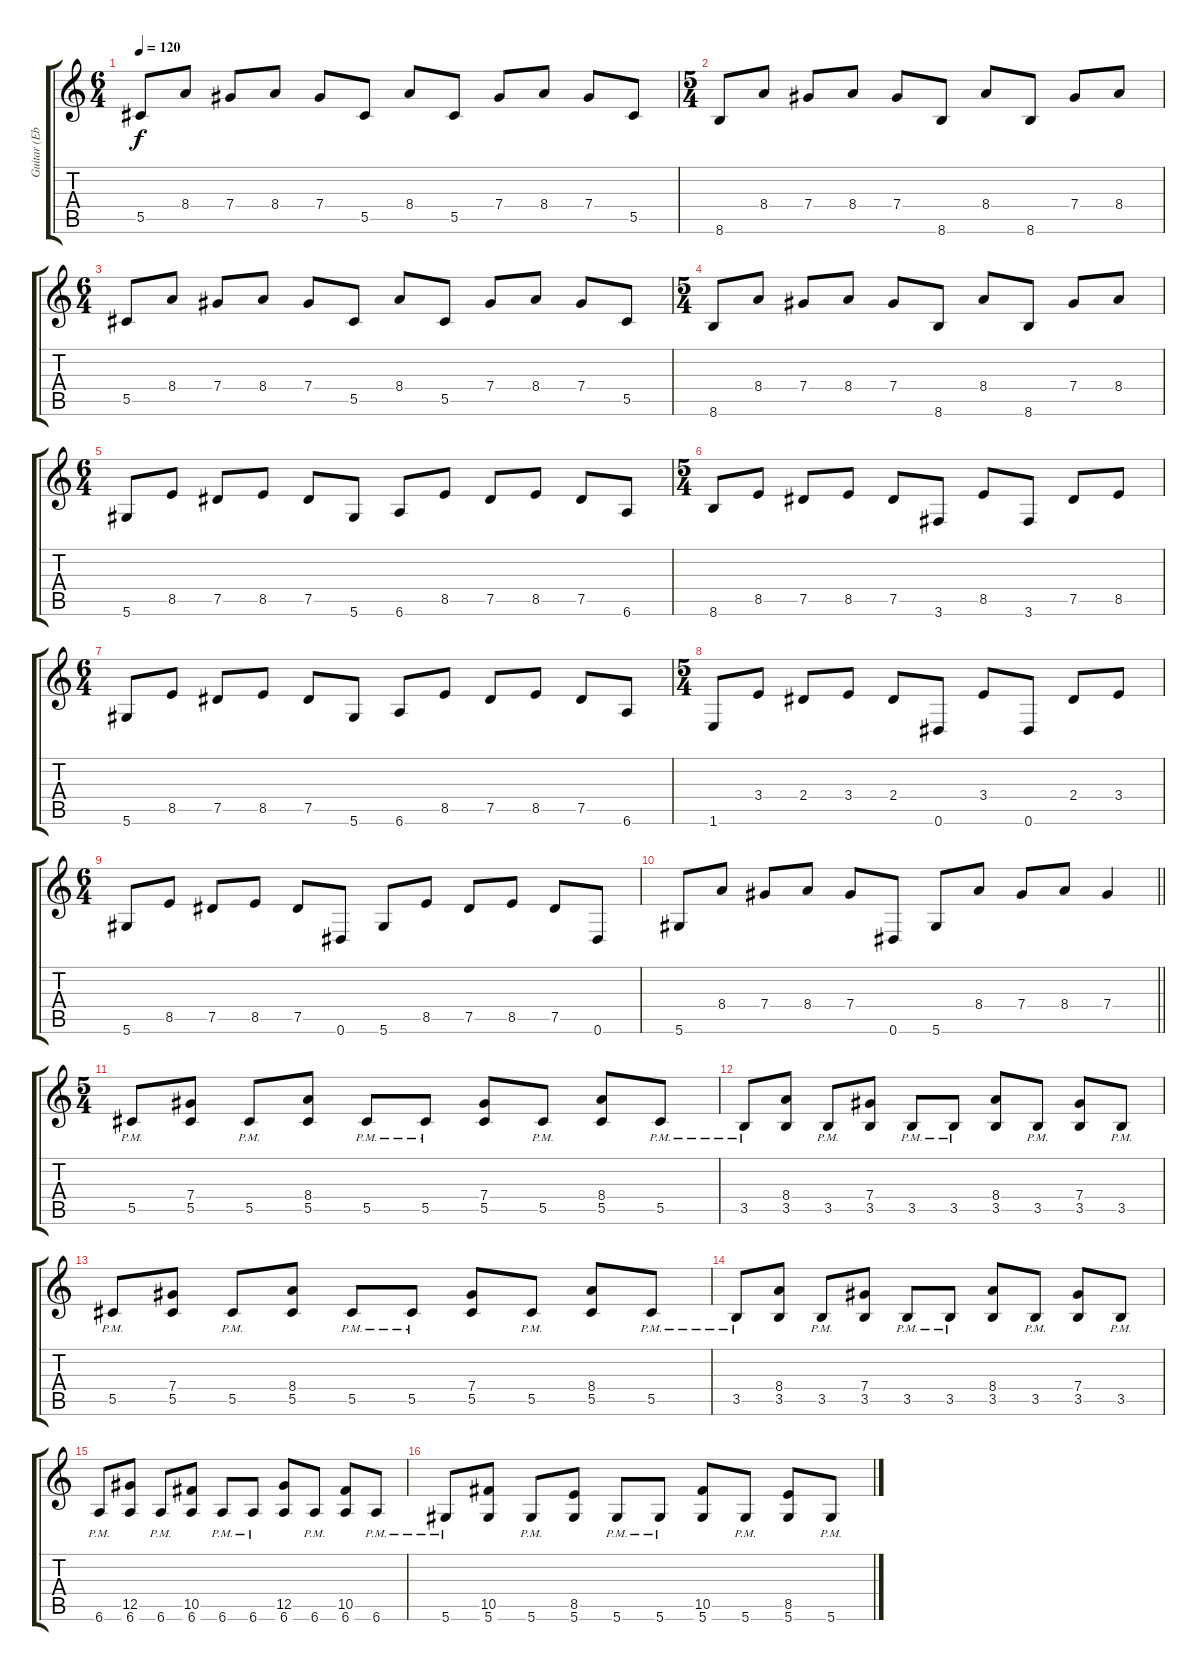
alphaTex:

\track ("Guitar (Eb)" "Guitar (Eb") {instrument distortionguitar}
\staff {score tabs}
\tuning (Eb4 Bb3 Gb3 Db3 Ab2 Eb2) {hide}
\ts (6 4)
\tempo 120
\clef g2
\ks c
5.5.8{dy f} 8.4.8 7.4.8 8.4.8 7.4.8 5.5.8 8.4.8 5.5.8 7.4.8 8.4.8 7.4.8 5.5.8 |
\ts (5 4)
8.6.8 8.4.8 7.4.8 8.4.8 7.4.8 8.6.8 8.4.8 8.6.8 7.4.8 8.4.8 |
\ts (6 4)
5.5.8 8.4.8 7.4.8 8.4.8 7.4.8 5.5.8 8.4.8 5.5.8 7.4.8 8.4.8 7.4.8 5.5.8 |
\ts (5 4)
8.6.8 8.4.8 7.4.8 8.4.8 7.4.8 8.6.8 8.4.8 8.6.8 7.4.8 8.4.8 |
\ts (6 4)
5.6.8 8.5.8 7.5.8 8.5.8 7.5.8 5.6.8 6.6.8 8.5.8 7.5.8 8.5.8 7.5.8 6.6.8 |
\ts (5 4)
8.6.8 8.5.8 7.5.8 8.5.8 7.5.8 3.6.8 8.5.8 3.6.8 7.5.8 8.5.8 |
\ts (6 4)
5.6.8 8.5.8 7.5.8 8.5.8 7.5.8 5.6.8 6.6.8 8.5.8 7.5.8 8.5.8 7.5.8 6.6.8 |
\ts (5 4)
1.6.8 3.4.8 2.4.8 3.4.8 2.4.8 0.6.8 3.4.8 0.6.8 2.4.8 3.4.8 |
\ts (6 4)
5.6.8 8.5.8 7.5.8 8.5.8 7.5.8 0.6.8 5.6.8 8.5.8 7.5.8 8.5.8 7.5.8 0.6.8 |
\barLineRight lightlight
5.6.8 8.4.8 7.4.8 8.4.8 7.4.8 0.6.8 5.6.8 8.4.8 7.4.8 8.4.8 7.4.4 |
\ts (5 4)
5.5{pm}.8 (7.4 5.5).8 5.5{pm}.8 (8.4 5.5).8 5.5{pm}.8 5.5{pm}.8 (7.4 5.5).8 5.5{pm}.8 (8.4 5.5).8 5.5{pm}.8 |
3.5{pm}.8 (8.4 3.5).8 3.5{pm}.8 (7.4 3.5).8 3.5{pm}.8 3.5{pm}.8 (8.4 3.5).8 3.5{pm}.8 (7.4 3.5).8 3.5{pm}.8 |
5.5{pm}.8 (7.4 5.5).8 5.5{pm}.8 (8.4 5.5).8 5.5{pm}.8 5.5{pm}.8 (7.4 5.5).8 5.5{pm}.8 (8.4 5.5).8 5.5{pm}.8 |
3.5{pm}.8 (8.4 3.5).8 3.5{pm}.8 (7.4 3.5).8 3.5{pm}.8 3.5{pm}.8 (8.4 3.5).8 3.5{pm}.8 (7.4 3.5).8 3.5{pm}.8 |
6.6{pm}.8 (12.5 6.6).8 6.6{pm}.8 (10.5 6.6).8 6.6{pm}.8 6.6{pm}.8 (12.5 6.6).8 6.6{pm}.8 (10.5 6.6).8 6.6{pm}.8 |
5.6{pm}.8 (10.5 5.6).8 5.6{pm}.8 (8.5 5.6).8 5.6{pm}.8 5.6{pm}.8 (10.5 5.6).8 5.6{pm}.8 (8.5 5.6).8 5.6{pm}.8
